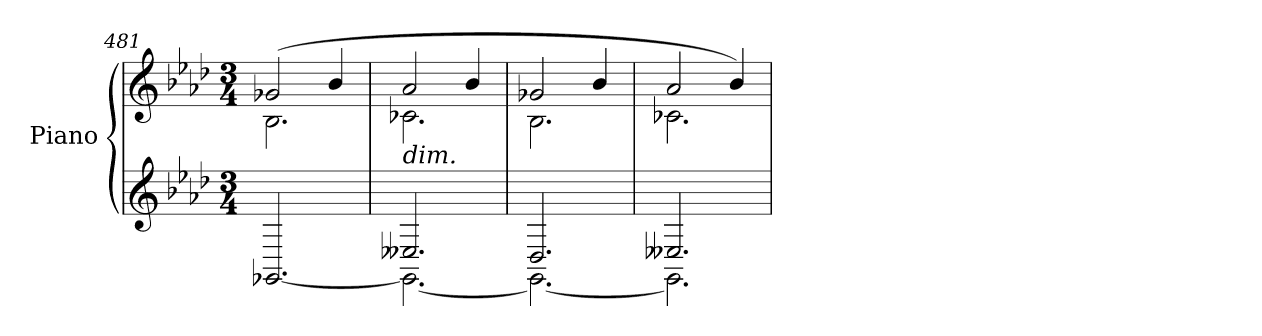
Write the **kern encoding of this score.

**kern	**kern
*part1	*part1
*staff2	*staff1
*I"Piano	*
*I'Pno.	*
!!LO:LB:g=z
*clefG2	*clefG2
*k[b-e-a-d-]	*k[b-e-a-d-]
*M3/4	*M3/4
=481	=481
*^	*^
2.ryy	[2.GG-X/	(2g-X/	2.B-\
.	.	4b-/	.
=482	=482	=482	=482
!	!	!LO:TX:b:i:t=dim.	!
2.E--X/	2.GG-\_	2a-/	2.c-X\
.	.	4b-/	.
=483	=483	=483	=483
2.D-/	2.GG-\_	2g-X/	2.B-\
.	.	4b-/	.
=484	=484	=484	=484
2.E--X/	2.GG-\]	2a-/	2.c-X\
.	.	4b-/)	.
*v	*v	*	*
*	*v	*v
=	=
*-	*-
